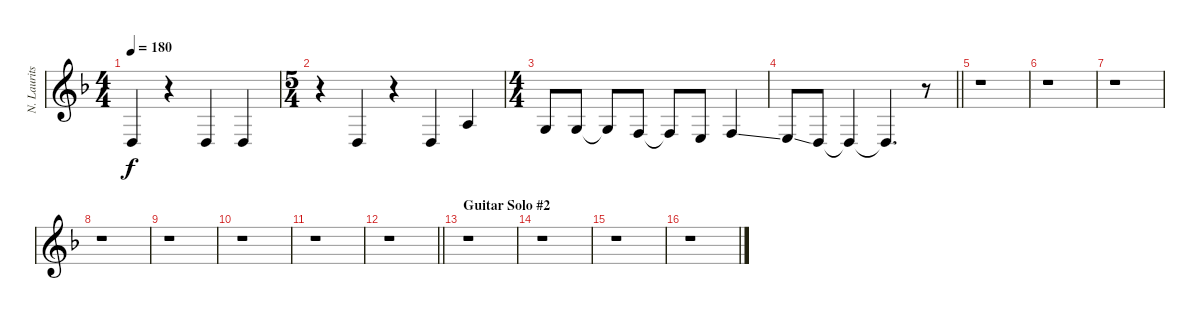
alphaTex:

\track ("N. Lauritsen (Lead Vocals)" "N. Laurits") {instrument violin}
\staff {score}
\tuning (E4 B3 G3 D3 A2 E2) {hide}
\ts (4 4)
\tempo 180
\clef g2
\ks dminor
5.5.4{dy f} r.4 5.5.4 5.5.4 |
\ts (5 4)
r.4 5.5.4 r.4 5.5.4 12.5.4 |
\ts (4 4)
10.5.8 10.5.8 10.5{t}.8 8.5.8 8.5{t}.8 7.5.8 8.5{ss}.4 |
\barLineRight lightlight
7.5{ss}.8 5.5.8 5.5{t}.4 5.5{t}.4{d} r.8 |
r.1 |
r.1 |
r.1 |
r.1 |
r.1 |
r.1 |
r.1 |
\barLineRight lightlight
r.1 |
\section ("" "Guitar Solo #2")
r.1 |
r.1 |
r.1 |
r.1
